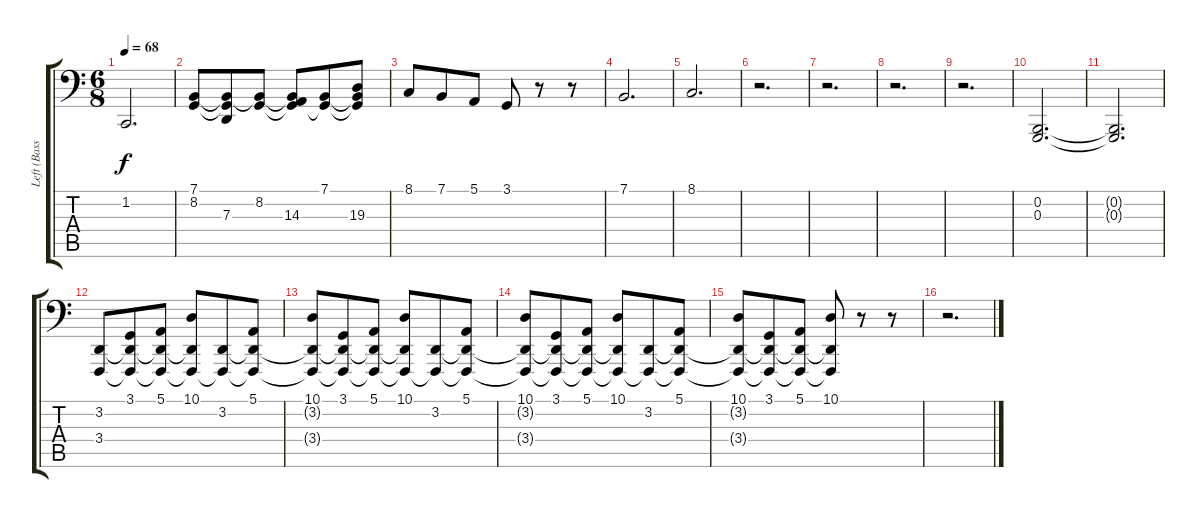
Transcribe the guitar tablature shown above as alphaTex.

\track ("Left (Bass Clef)" "Left (Bass") {instrument stringensemble1}
\staff {score tabs}
\tuning (E2 B1 G1 D1 A0 E0) {hide}
\ts (6 8)
\tempo 68
\clef f4
\ks c
1.2.2{d dy f} |
(7.1 8.2).8 (7.1{t} 8.2{t} 7.3).8 (7.1{t} 8.2).8 (7.1{t} 8.2{t} 14.3).8 (7.1 8.2{t}).8 (7.1{t} 8.2{t} 19.3).8 |
8.1.8 7.1.8 5.1.8 3.1.8 r.8 r.8 |
7.1.2{d} |
8.1.2{d} |
r.2{d} |
r.2{d} |
r.2{d} |
r.2{d} |
(0.2 0.3).2{d} |
(0.2{t} 0.3{t}).2{d} |
(3.2 3.4).8 (3.1 3.2{t} 3.4{t}).8 (5.1 3.2{t} 3.4{t}).8 (10.1 3.2{t} 3.4{t}).8 (3.2 3.4{t}).8 (5.1 3.2{t} 3.4{t}).8 |
(10.1 3.2{t} 3.4{t}).8 (3.1 3.2{t} 3.4{t}).8 (5.1 3.2{t} 3.4{t}).8 (10.1 3.2{t} 3.4{t}).8 (3.2 3.4{t}).8 (5.1 3.2{t} 3.4{t}).8 |
(10.1 3.2{t} 3.4{t}).8 (3.1 3.2{t} 3.4{t}).8 (5.1 3.2{t} 3.4{t}).8 (10.1 3.2{t} 3.4{t}).8 (3.2 3.4{t}).8 (5.1 3.2{t} 3.4{t}).8 |
(10.1 3.2{t} 3.4{t}).8 (3.1 3.2{t} 3.4{t}).8 (5.1 3.2{t} 3.4{t}).8 (10.1 3.2{t} 3.4{t}).8 r.8 r.8 |
r.2{d}
